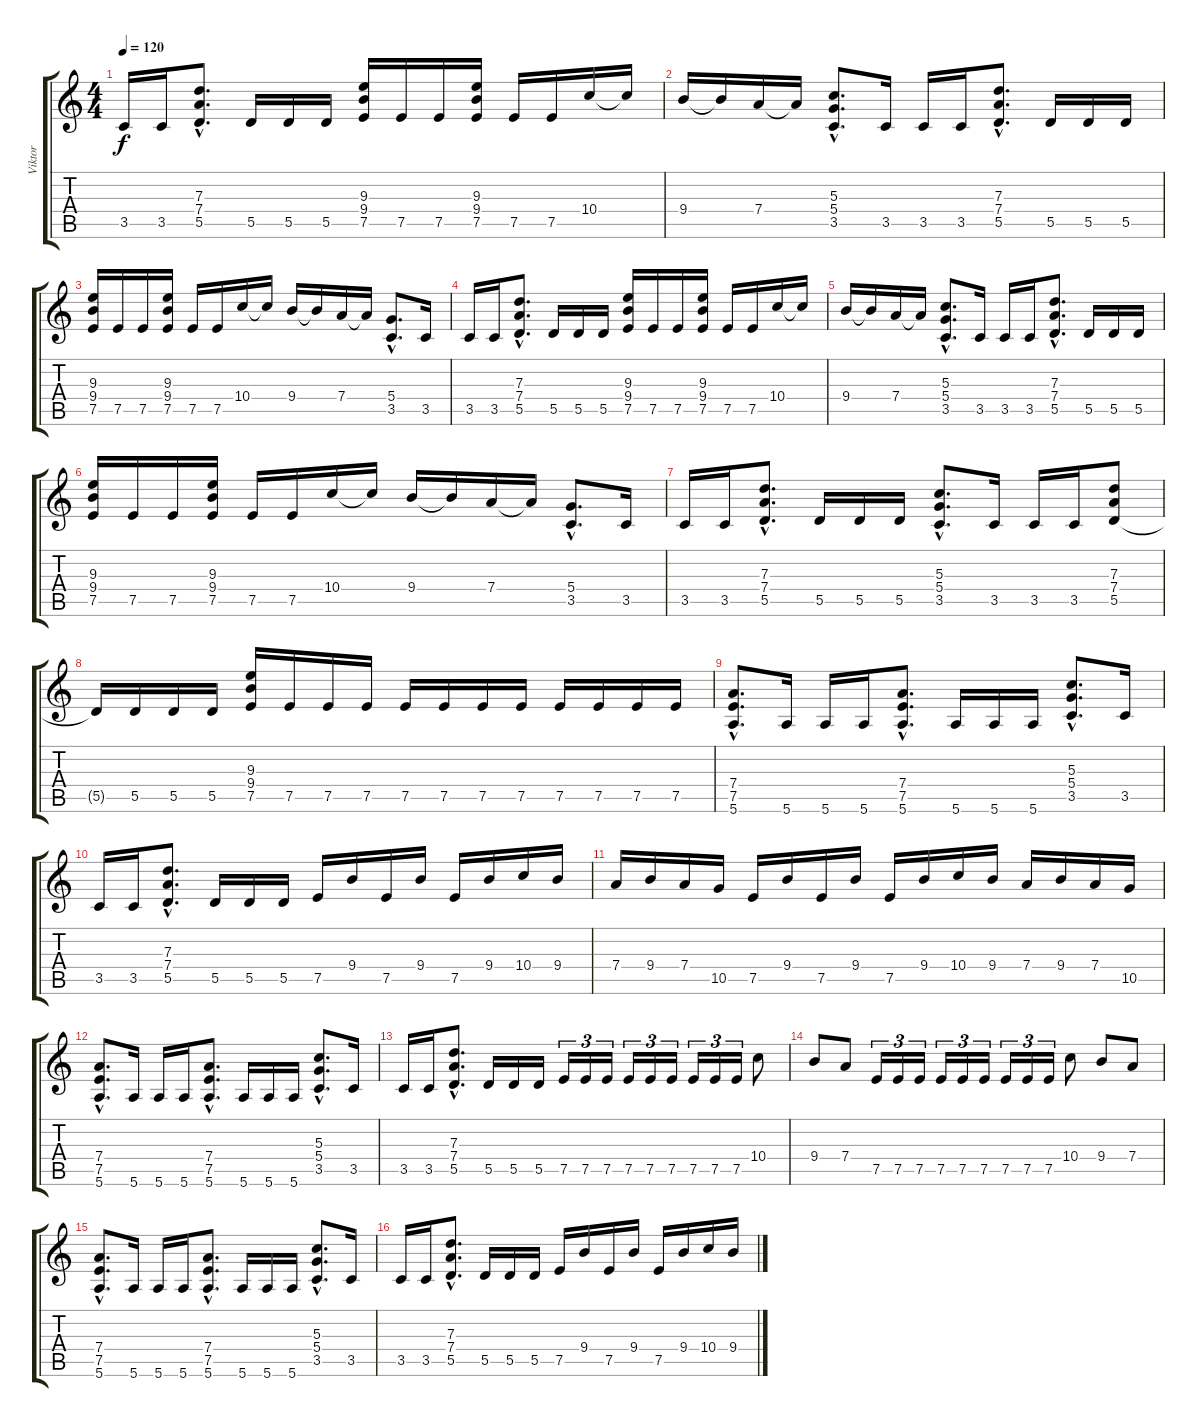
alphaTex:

\track ("Viktor" "Viktor") {instrument distortionguitar}
\staff {score tabs}
\tuning (E4 B3 G3 D3 A2 E2) {hide}
\ts (4 4)
\tempo 120
\clef g2
\ks c
3.5.16{dy f} 3.5.16 (7.3{hac} 7.4{hac} 5.5{hac}).8{d} 5.5.16 5.5.16 5.5.16 (9.3 9.4 7.5).16 7.5.16 7.5.16 (9.3 9.4 7.5).16 7.5.16 7.5.16 10.4.16 10.4{t}.16 |
9.4.16 9.4{t}.16 7.4.16 7.4{t}.16 (5.3{hac} 5.4{hac} 3.5{hac}).8{d} 3.5.16 3.5.16 3.5.16 (7.3{hac} 7.4{hac} 5.5{hac}).8{d} 5.5.16 5.5.16 5.5.16 |
(9.3 9.4 7.5).16 7.5.16 7.5.16 (9.3 9.4 7.5).16 7.5.16 7.5.16 10.4.16 10.4{t}.16 9.4.16 9.4{t}.16 7.4.16 7.4{t}.16 (5.4{hac} 3.5{hac}).8{d} 3.5.16 |
3.5.16 3.5.16 (7.3{hac} 7.4{hac} 5.5{hac}).8{d} 5.5.16 5.5.16 5.5.16 (9.3 9.4 7.5).16 7.5.16 7.5.16 (9.3 9.4 7.5).16 7.5.16 7.5.16 10.4.16 10.4{t}.16 |
9.4.16 9.4{t}.16 7.4.16 7.4{t}.16 (5.3{hac} 5.4{hac} 3.5{hac}).8{d} 3.5.16 3.5.16 3.5.16 (7.3{hac} 7.4{hac} 5.5{hac}).8{d} 5.5.16 5.5.16 5.5.16 |
(9.3 9.4 7.5).16 7.5.16 7.5.16 (9.3 9.4 7.5).16 7.5.16 7.5.16 10.4.16 10.4{t}.16 9.4.16 9.4{t}.16 7.4.16 7.4{t}.16 (5.4{hac} 3.5{hac}).8{d} 3.5.16 |
3.5.16 3.5.16 (7.3{hac} 7.4{hac} 5.5{hac}).8{d} 5.5.16 5.5.16 5.5.16 (5.3{hac} 5.4{hac} 3.5{hac}).8{d} 3.5.16 3.5.16 3.5.16 (7.3 7.4 5.5).8 |
5.5{t}.16 5.5.16 5.5.16 5.5.16 (9.3 9.4 7.5).16 7.5.16 7.5.16 7.5.16 7.5.16 7.5.16 7.5.16 7.5.16 7.5.16 7.5.16 7.5.16 7.5.16 |
(7.4{hac} 7.5{hac} 5.6{hac}).8{d} 5.6.16 5.6.16 5.6.16 (7.4{hac} 7.5{hac} 5.6{hac}).8{d} 5.6.16 5.6.16 5.6.16 (5.3{hac} 5.4{hac} 3.5{hac}).8{d} 3.5.16 |
3.5.16 3.5.16 (7.3{hac} 7.4{hac} 5.5{hac}).8{d} 5.5.16 5.5.16 5.5.16 7.5.16 9.4.16 7.5.16 9.4.16 7.5.16 9.4.16 10.4.16 9.4.16 |
7.4.16 9.4.16 7.4.16 10.5.16 7.5.16 9.4.16 7.5.16 9.4.16 7.5.16 9.4.16 10.4.16 9.4.16 7.4.16 9.4.16 7.4.16 10.5.16 |
(7.4{hac} 7.5{hac} 5.6{hac}).8{d} 5.6.16 5.6.16 5.6.16 (7.4{hac} 7.5{hac} 5.6{hac}).8{d} 5.6.16 5.6.16 5.6.16 (5.3{hac} 5.4{hac} 3.5{hac}).8{d} 3.5.16 |
3.5.16 3.5.16 (7.3{hac} 7.4{hac} 5.5{hac}).8{d} 5.5.16 5.5.16 5.5.16 7.5.16{tu (3 2)} 7.5.16{tu (3 2)} 7.5.16{tu (3 2)} 7.5.16{tu (3 2)} 7.5.16{tu (3 2)} 7.5.16{tu (3 2)} 7.5.16{tu (3 2)} 7.5.16{tu (3 2)} 7.5.16{tu (3 2)} 10.4.8 |
9.4.8 7.4.8 7.5.16{tu (3 2)} 7.5.16{tu (3 2)} 7.5.16{tu (3 2)} 7.5.16{tu (3 2)} 7.5.16{tu (3 2)} 7.5.16{tu (3 2)} 7.5.16{tu (3 2)} 7.5.16{tu (3 2)} 7.5.16{tu (3 2)} 10.4.8 9.4.8 7.4.8 |
(7.4{hac} 7.5{hac} 5.6{hac}).8{d} 5.6.16 5.6.16 5.6.16 (7.4{hac} 7.5{hac} 5.6{hac}).8{d} 5.6.16 5.6.16 5.6.16 (5.3{hac} 5.4{hac} 3.5{hac}).8{d} 3.5.16 |
3.5.16 3.5.16 (7.3{hac} 7.4{hac} 5.5{hac}).8{d} 5.5.16 5.5.16 5.5.16 7.5.16 9.4.16 7.5.16 9.4.16 7.5.16 9.4.16 10.4.16 9.4.16
